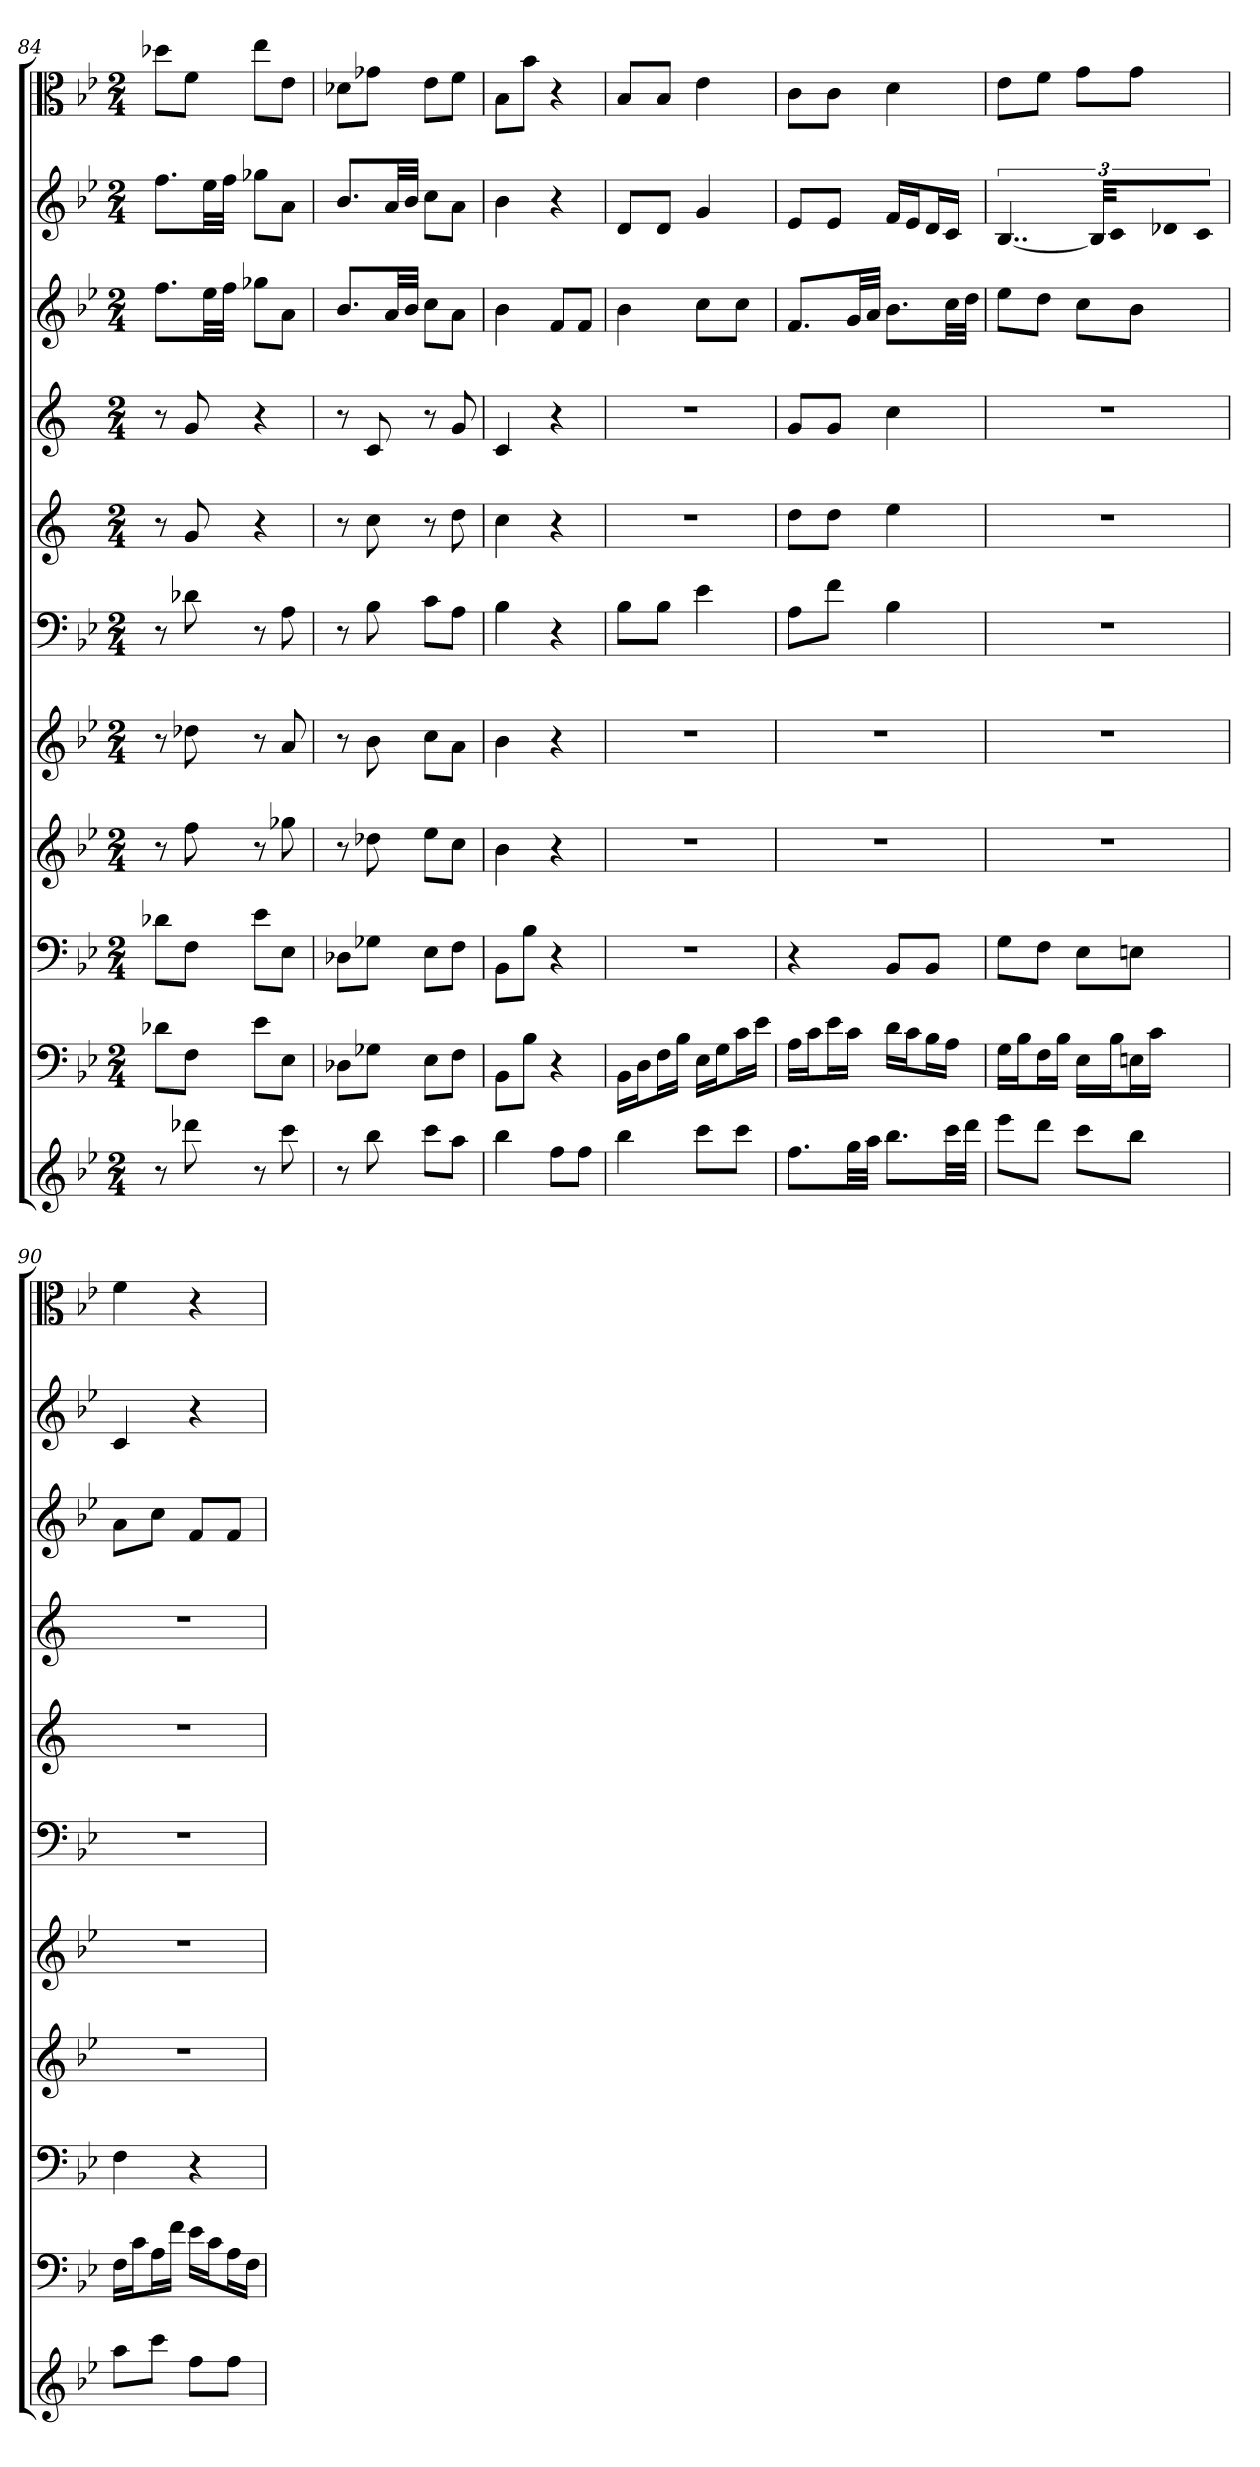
**kern	**kern	**kern	**kern	**kern	**kern	**kern	**kern	**kern	**kern	**kern
*part11	*part10	*part9	*part8	*part7	*part6	*part5	*part4	*part3	*part2	*part1
*staff11	*staff10	*staff9	*staff8	*staff7	*staff6	*staff5	*staff4	*staff3	*staff2	*staff1
*	*clefF4	*clefF4	*	*	*clefF4	*	*	*	*	*clefC3
*k[b-e-]	*k[b-e-]	*k[b-e-]	*k[b-e-]	*k[b-e-]	*k[b-e-]	*k[]	*k[]	*k[b-e-]	*k[b-e-]	*k[b-e-]
*B-:	*B-:	*B-:	*B-:	*B-:	*B-:	*	*	*B-:	*B-:	*B-:
*M2/4	*M2/4	*M2/4	*M2/4	*M2/4	*M2/4	*M2/4	*M2/4	*M2/4	*M2/4	*M2/4
=84	=84	=84	=84	=84	=84	=84	=84	=84	=84	=84
8r	8d-X\L	8d-X\L	8r	8r	8r	8r	8r	8.ffL	8.ffL	8dd-X\L
8ddd-X	8F\J	8F\J	8ff	8dd-X	8d-X	8g	8g	.	.	8f\J
.	.	.	.	.	.	.	.	32ee-LL	32ee-LL	.
.	.	.	.	.	.	.	.	32ffJJJ	32ffJJJ	.
8r	8e-\L	8e-\L	8r	8r	8r	4r	4r	8gg-XL	8gg-XL	8ee-\L
8ccc	8E-\J	8E-\J	8gg-X	8a	8A	.	.	8aJ	8aJ	8e-\J
=85	=85	=85	=85	=85	=85	=85	=85	=85	=85	=85
8r	8D-X\L	8D-X\L	8r	8r	8r	8r	8r	8.b-L	8.b-L	8d-X\L
8bb-	8G-X\J	8G-X\J	8dd-X	8b-	8B-	8cc	8c	.	.	8g-X\J
.	.	.	.	.	.	.	.	32aLL	32aLL	.
.	.	.	.	.	.	.	.	32b-JJJ	32b-JJJ	.
8cccL	8E-\L	8E-\L	8ee-L	8ccL	8c\L	8r	8r	8ccL	8ccL	8e-\L
8aaJ	8F\J	8F\J	8ccJ	8aJ	8A\J	8dd	8g	8aJ	8aJ	8f\J
=86	=86	=86	=86	=86	=86	=86	=86	=86	=86	=86
4bb-	8BB-\L	8BB-\L	4b-	4b-	4B-	4cc	4c	4b-	4b-	8B-\L
.	8B-\J	8B-\J	.	.	.	.	.	.	.	8b-\J
8ffL	4r	4r	4r	4r	4r	4r	4r	8fL	4r	4r
8ffJ	.	.	.	.	.	.	.	8fJ	.	.
=87	=87	=87	=87	=87	=87	=87	=87	=87	=87	=87
4bb-	16BB-\LL	2r	2r	2r	8B-\L	2r	2r	4b-	8dL	8B-/L
.	16D\J	.	.	.	.	.	.	.	.	.
.	16F\L	.	.	.	8B-\J	.	.	.	8dJ	8B-/J
.	16B-\JJ	.	.	.	.	.	.	.	.	.
8cccL	16E-\LL	.	.	.	4e-	.	.	8ccL	4g	4e-
.	16G\J	.	.	.	.	.	.	.	.	.
8cccJ	16c\L	.	.	.	.	.	.	8ccJ	.	.
.	16e-\JJ	.	.	.	.	.	.	.	.	.
=88	=88	=88	=88	=88	=88	=88	=88	=88	=88	=88
8.ffL	16A\LL	4r	2r	2r	8A\L	8ddL	8gL	8.fL	8e-L	8c\L
.	16c\J	.	.	.	.	.	.	.	.	.
.	16e-\L	.	.	.	8f\J	8ddJ	8gJ	.	8e-J	8c\J
32ggLL	16c\JJ	.	.	.	.	.	.	32gLL	.	.
32aaJJJ	.	.	.	.	.	.	.	32aJJJ	.	.
8.bb-L	16d\LL	8BB-/L	.	.	4B-	4ee	4cc	8.b-L	16fLL	4d
.	16c\J	.	.	.	.	.	.	.	16e-J	.
.	16B-\L	8BB-/J	.	.	.	.	.	.	16dL	.
32cccLL	16A\JJ	.	.	.	.	.	.	32ccLL	16cJJ	.
32dddJJJ	.	.	.	.	.	.	.	32ddJJJ	.	.
=89	=89	=89	=89	=89	=89	=89	=89	=89	=89	=89
8eee-L	16G\LL	8G\L	2r	2r	2r	2r	2r	8ee-L	[6..B-	8e-\L
.	16B-\J	.	.	.	.	.	.	.	.	.
8dddJ	16F\L	8F\J	.	.	.	.	.	8ddJ	.	8f\J
.	16B-\JJ	.	.	.	.	.	.	.	.	.
8cccL	16E-\LL	8E-\L	.	.	.	.	.	8ccL	.	8g\L
.	.	.	.	.	.	.	.	.	48B-KLL]	.
.	16B-\J	.	.	.	.	.	.	.	16cJ	.
8bb-J	16En\L	8En\J	.	.	.	.	.	8b-J	16d-XL	8g\J
.	16c\JJ	.	.	.	.	.	.	.	16cJJ	.
=90	=90	=90	=90	=90	=90	=90	=90	=90	=90	=90
8aaL	16F\LL	4F	2r	2r	2r	2r	2r	8aL	4c	4f
.	16c\J	.	.	.	.	.	.	.	.	.
8cccJ	16A\L	.	.	.	.	.	.	8ccJ	.	.
.	16f\JJ	.	.	.	.	.	.	.	.	.
8ffL	16e-\LL	4r	.	.	.	.	.	8fL	4r	4r
.	16c\J	.	.	.	.	.	.	.	.	.
8ffJ	16A\L	.	.	.	.	.	.	8fJ	.	.
.	16F\JJ	.	.	.	.	.	.	.	.	.
=	=	=	=	=	=	=	=	=	=	=
*-	*-	*-	*-	*-	*-	*-	*-	*-	*-	*-
